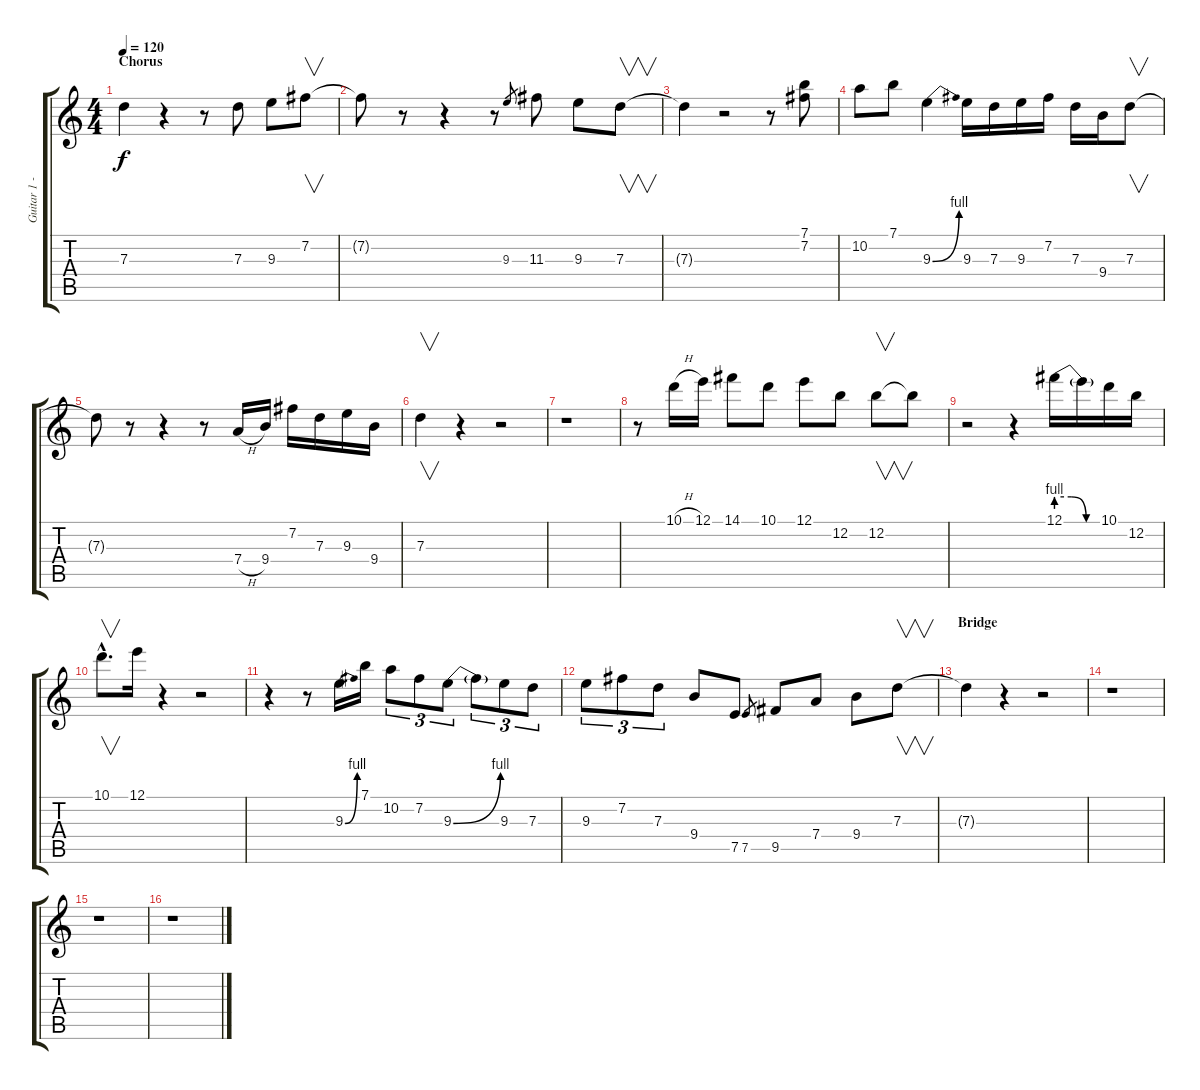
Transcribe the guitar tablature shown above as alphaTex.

\track ("Guitar 1 - Santana" "Guitar 1 -") {instrument distortionguitar}
\staff {score tabs}
\tuning (E4 B3 G3 D3 A2 E2) {hide}
\ts (4 4)
\section ("" "Chorus")
\tempo 120
\clef g2
\ks c
7.3{t}.4{dy f} r.4 r.8 7.3.8 9.3.8 7.2.8{v} |
7.2{t}.8 r.8 r.4 r.8 9.3.8{gr} 11.3.8 9.3.8 7.3.8{v} |
7.3{t}.4 r.2 r.8 (7.1 7.2).8 |
10.2.8 7.1.8 9.3{be (bend 0 0 60 4)}.4 9.3.16 7.3.16 9.3.16 7.2.16 7.3.16 9.4.16 7.3.8{v} |
7.3{t}.8 r.8 r.4 r.8 7.4{h}.16 9.4.16 7.2.16 7.3.16 9.3.16 9.4.16 |
7.3.4{v} r.4 r.2 |
r.1 |
r.8 10.1{h}.16 12.1.16 14.1.8 10.1.8 12.1.8 12.2.8 12.2.8{v} 12.2{t}.8 |
r.2 r.4 12.1{be (custom 0 4 20 4 40 0 60 0)}.16 12.1{t}.16 10.1.16 12.2.16 |
10.1{hac}.8{v d} 12.1.16 r.4 r.2 |
r.4 r.8 9.3{be (bend 0 0 60 4)}.16 7.1.16 10.2.8{tu (3 2)} 7.2.8{tu (3 2)} 9.3{be (bend 0 0 60 4)}.8{tu (3 2)} 9.3{t}.8{tu (3 2)} 9.3.8{tu (3 2)} 7.3.8{tu (3 2)} |
9.3.8{tu (3 2)} 7.2.8{tu (3 2)} 7.3.8{tu (3 2)} 9.4.8 7.5.8 7.5.8{gr} 9.5.8 7.4.8 9.4.8 7.3.8{v} |
\section ("" "Bridge")
7.3{t}.4 r.4 r.2 |
r.1 |
r.1 |
r.1
